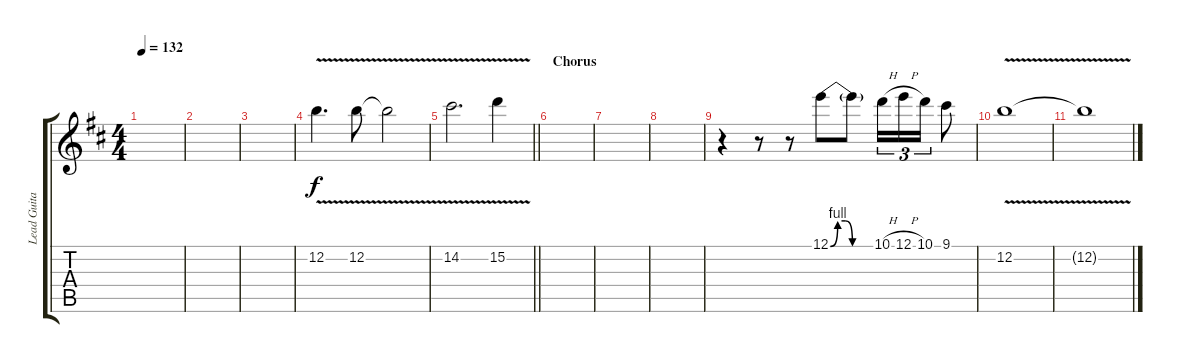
\track ("Lead Guitar 2" "Lead Guita") {instrument distortionguitar}
\staff {score tabs}
\tuning (E4 B3 G3 D3 A2 D2) {hide}
\ts (4 4)
\tempo 132
\clef g2
\ks d
|
|
|
12.2{v}.4{d} 12.2{v}.8 12.2{v t}.2 |
\barLineRight lightlight
14.2{v}.2{d} 15.2{v}.4 |
\section ("" "Chorus")
|
|
|
r.4 r.8 r.8 12.1{be (custom 0 0 10 4 20 4 30 0 60 0)}.8 12.1{t}.8 10.1{h}.16{tu (3 2)} 12.1{h}.16{tu (3 2)} 10.1.16{tu (3 2)} 9.1.8 |
12.2{v}.1 |
12.2{t}.1
